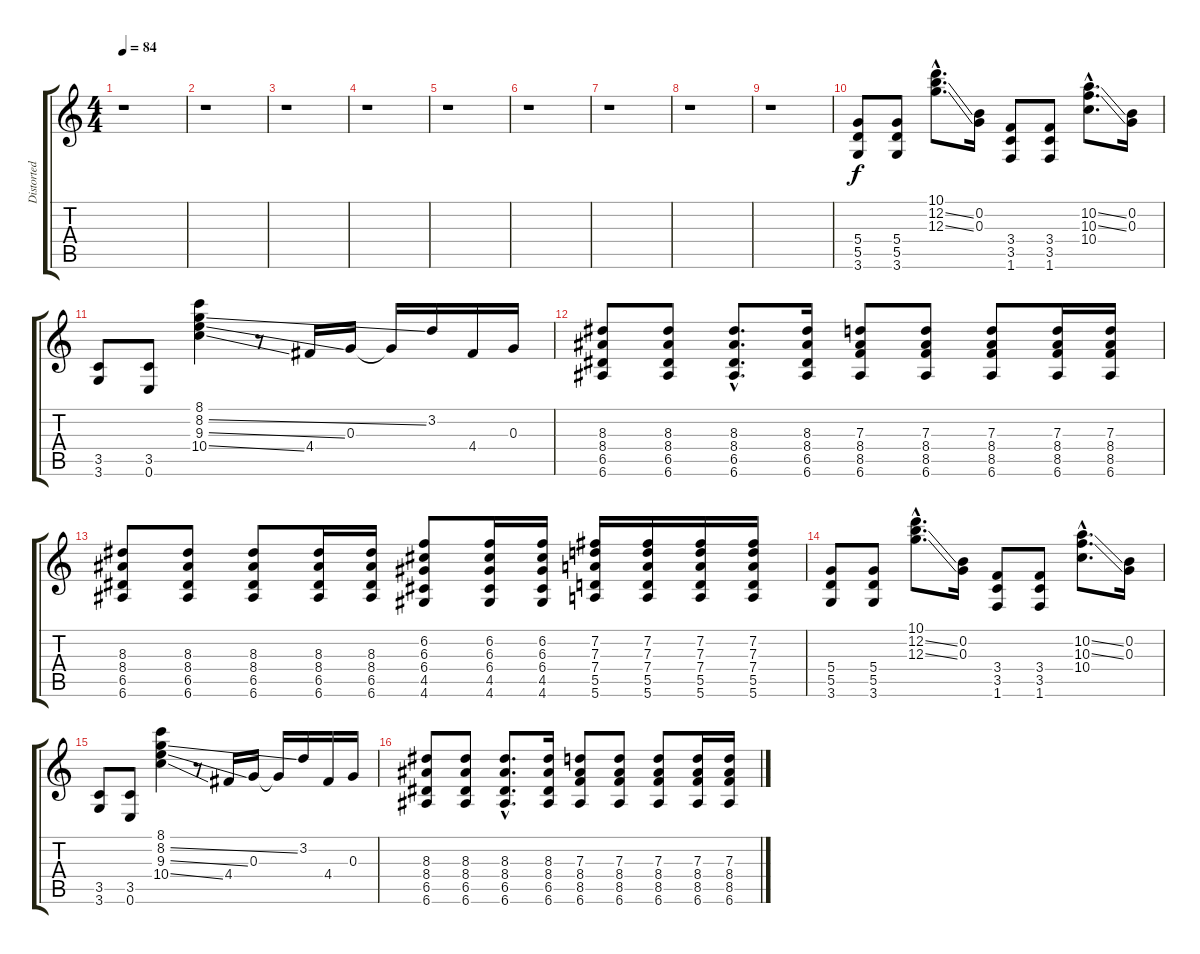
\track ("Distorted Guitar" "Distorted ") {instrument distortionguitar}
\staff {score tabs}
\tuning (E4 B3 G3 D3 A2 E2) {hide}
\ts (4 4)
\tempo 84
\clef g2
\ks c
r.1{dy f} |
r.1 |
r.1 |
r.1 |
r.1 |
r.1 |
r.1 |
r.1 |
r.1 |
(5.4 5.5 3.6).8 (5.4 5.5 3.6).8 (10.1{hac} 12.2{ss hac} 12.3{ss hac}).8{d} (0.2 0.3).16 (3.4 3.5 1.6).8 (3.4 3.5 1.6).8 (10.2{ss hac} 10.3{ss hac} 10.4{hac}).8{d} (0.2 0.3).16 |
(3.5 3.6).8 (3.5 0.6).8 (8.1 8.2{ss} 9.3{ss} 10.4{ss}).4 r.8 4.4.16 0.3.16 0.3{t}.16 3.2.16 4.4.16 0.3.16 |
(8.3 8.4 6.5 6.6).8 (8.3 8.4 6.5 6.6).8 (8.3{hac} 8.4{hac} 6.5{hac} 6.6{hac}).8{d} (8.3 8.4 6.5 6.6).16 (7.3 8.4 8.5 6.6).8 (7.3 8.4 8.5 6.6).8 (7.3 8.4 8.5 6.6).8 (7.3 8.4 8.5 6.6).16 (7.3 8.4 8.5 6.6).16 |
(8.3 8.4 6.5 6.6).8 (8.3 8.4 6.5 6.6).8 (8.3 8.4 6.5 6.6).8 (8.3 8.4 6.5 6.6).16 (8.3 8.4 6.5 6.6).16 (6.2 6.3 6.4 4.5 4.6).8 (6.2 6.3 6.4 4.5 4.6).16 (6.2 6.3 6.4 4.5 4.6).16 (7.2 7.3 7.4 5.5 5.6).16 (7.2 7.3 7.4 5.5 5.6).16 (7.2 7.3 7.4 5.5 5.6).16 (7.2 7.3 7.4 5.5 5.6).16 |
(5.4 5.5 3.6).8 (5.4 5.5 3.6).8 (10.1{hac} 12.2{ss hac} 12.3{ss hac}).8{d} (0.2 0.3).16 (3.4 3.5 1.6).8 (3.4 3.5 1.6).8 (10.2{ss hac} 10.3{ss hac} 10.4{hac}).8{d} (0.2 0.3).16 |
(3.5 3.6).8 (3.5 0.6).8 (8.1 8.2{ss} 9.3{ss} 10.4{ss}).4 r.8 4.4.16 0.3.16 0.3{t}.16 3.2.16 4.4.16 0.3.16 |
(8.3 8.4 6.5 6.6).8 (8.3 8.4 6.5 6.6).8 (8.3{hac} 8.4{hac} 6.5{hac} 6.6{hac}).8{d} (8.3 8.4 6.5 6.6).16 (7.3 8.4 8.5 6.6).8 (7.3 8.4 8.5 6.6).8 (7.3 8.4 8.5 6.6).8 (7.3 8.4 8.5 6.6).16 (7.3 8.4 8.5 6.6).16
